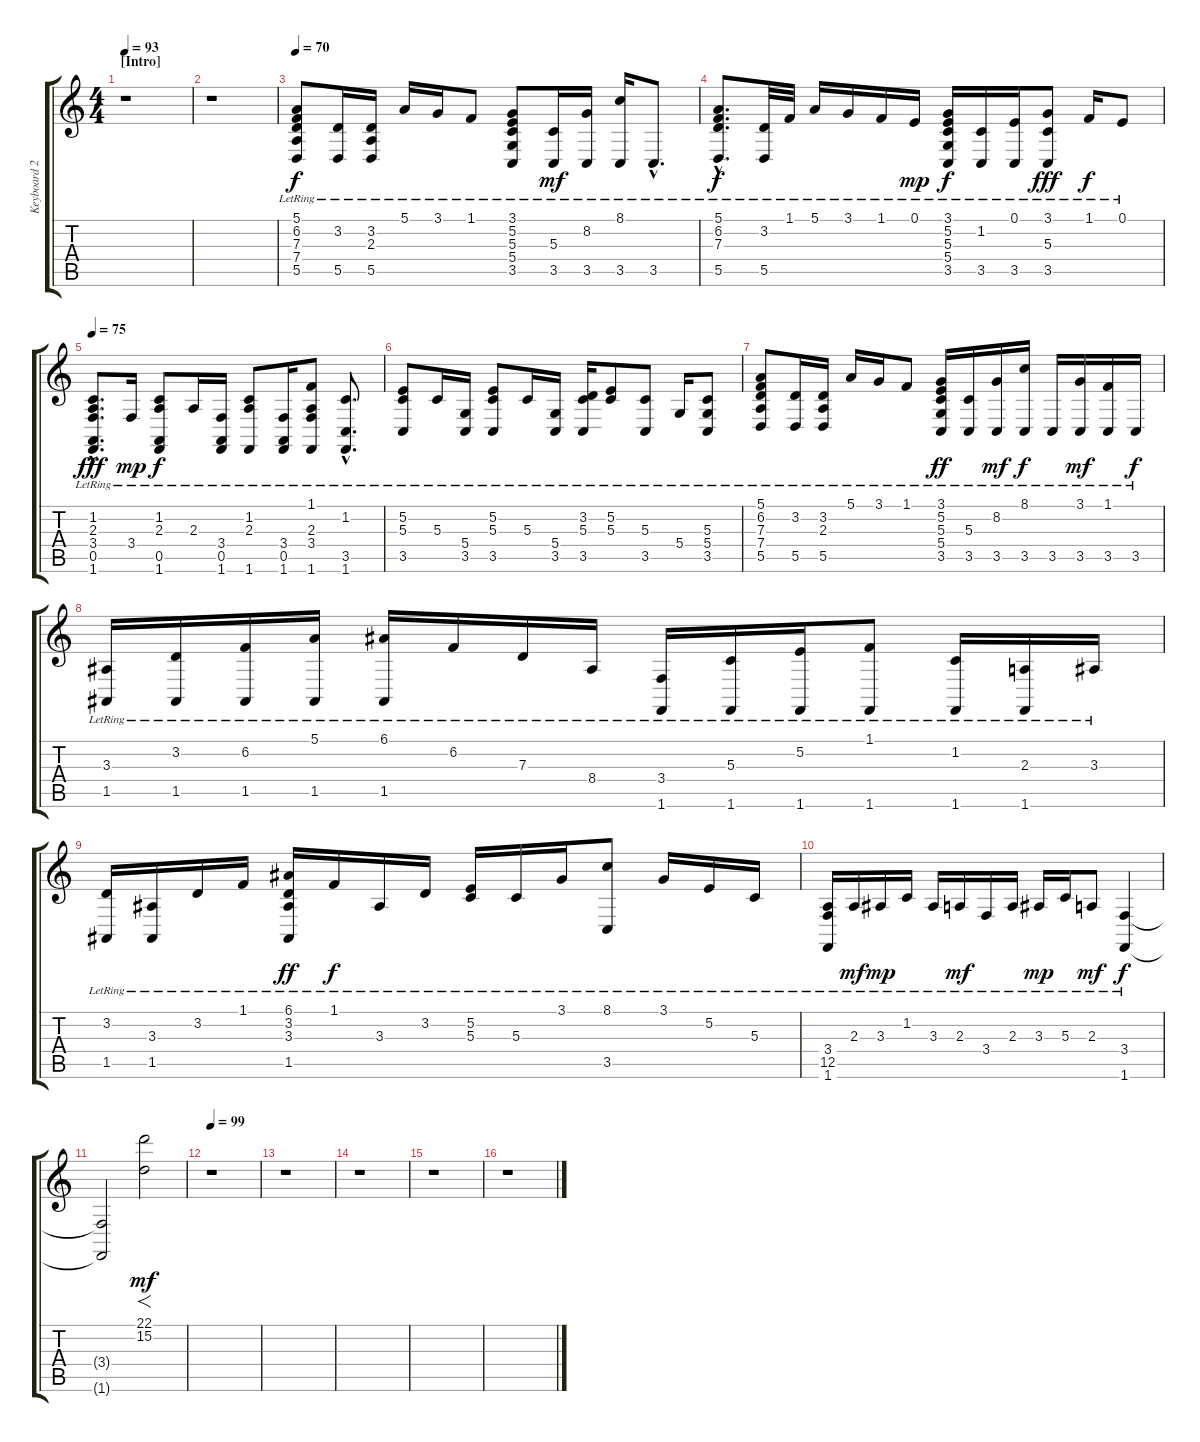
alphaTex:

\track ("Keyboard 2" "Keyboard 2") {instrument brasssection}
\staff {score tabs}
\tuning (E4 B3 G3 D3 A2 E2) {hide}
\ts (4 4)
\section ("" "[Intro]")
\tempo 93
\clef g2
\ks c
r.1{dy f instrument brasssection} |
r.1 |
\tempo 70
(5.1{lr} 6.2{lr} 7.3{lr} 7.4{lr} 5.5{lr}).8{volume 11 instrument brightacousticpiano} (3.2{lr} 5.5{lr}).16 (3.2{lr} 2.3{lr} 5.5{lr}).16 5.1{lr}.16 3.1{lr}.16 1.1{lr}.8 (3.1{lr} 5.2{lr} 5.3{lr} 5.4{lr} 3.5{lr}).8 (5.3{lr} 3.5{lr}).16{dy mf} (8.2{lr} 3.5{lr}).16 (8.1{lr} 3.5{lr}).16 3.5{hac lr}.8{d} |
(5.1{hac lr} 6.2{hac lr} 7.3{hac lr} 5.5{hac lr}).8{d dy f} (3.2{lr} 5.5{lr}).32 1.1{lr}.32 5.1{lr}.16 3.1{lr}.16 1.1{lr}.16 0.1{lr}.16{dy mp} (3.1{lr} 5.2{lr} 5.3{lr} 5.4{lr} 3.5{lr}).16{dy f} (1.2{lr} 3.5{lr}).16 (0.1{lr} 3.5{lr}).16 (3.1{lr} 5.3{lr} 3.5{lr}).8{dy fff} 1.1{lr}.16{dy f} 0.1{lr}.8 |
\tempo 75
(1.2{hac lr} 2.3{hac lr} 3.4{hac lr} 0.5{hac lr} 1.6{hac lr}).8{d dy fff} 3.4{lr}.16{dy mp} (1.2{lr} 2.3{lr} 0.5{lr} 1.6{lr}).8{dy f} 2.3{lr}.16 (3.4{lr} 0.5{lr} 1.6{lr}).16 (1.2{lr} 2.3{lr} 1.6{lr}).8 (3.4{lr} 0.5{lr} 1.6{lr}).16 (1.1{lr} 2.3{lr} 3.4{lr} 1.6{lr}).8 (1.2{hac lr} 3.5{hac lr} 1.6{hac lr}).8{d} |
(5.2{lr} 5.3{lr} 3.5{lr}).8 5.3{lr}.16 (5.4{lr} 3.5{lr}).16 (5.2{lr} 5.3{lr} 3.5{lr}).8 5.3{lr}.16 (5.4{lr} 3.5{lr}).16 (3.2{lr} 5.3{lr} 3.5{lr}).16 (5.2{lr} 5.3{lr}).8 (5.3{lr} 3.5{lr}).8 5.4{lr}.16 (5.3{lr} 5.4{lr} 3.5{lr}).8 |
(5.1{lr} 6.2{lr} 7.3{lr} 7.4{lr} 5.5{lr}).8 (3.2{lr} 5.5{lr}).16 (3.2{lr} 2.3{lr} 5.5{lr}).16 5.1{lr}.16 3.1{lr}.16 1.1{lr}.8 (3.1{lr} 5.2{lr} 5.3{lr} 5.4{lr} 3.5{lr}).16{dy ff} (5.3{lr} 3.5{lr}).16 (8.2{lr} 3.5{lr}).16{dy mf} (8.1{lr} 3.5{lr}).16{dy f} 3.5{lr}.16 (3.1{lr} 3.5{lr}).16{dy mf} (1.1{lr} 3.5{lr}).16 3.5{lr}.16{dy f} |
(3.3{lr} 1.5{lr}).16 (3.2{lr} 1.5{lr}).16 (6.2{lr} 1.5{lr}).16 (5.1{lr} 1.5{lr}).16 (6.1{lr} 1.5{lr}).16 6.2{lr}.16 7.3{lr}.16 8.4{lr}.16 (3.4{lr} 1.6{lr}).16 (5.3{lr} 1.6{lr}).16 (5.2{lr} 1.6{lr}).16 (1.1{lr} 1.6{lr}).8 (1.2{lr} 1.6{lr}).16 (2.3{lr} 1.6{lr}).16 3.3{lr}.16 |
(3.2{lr} 1.5{lr}).16 (3.3{lr} 1.5{lr}).16 3.2{lr}.16 1.1{lr}.16 (6.1{lr} 3.2{lr} 3.3{lr} 1.5{lr}).16{dy ff} 1.1{lr}.16{dy f} 3.3{lr}.16 3.2{lr}.16 (5.2{lr} 5.3{lr}).16 5.3{lr}.16 3.1{lr}.16 (8.1{lr} 3.5{lr}).8 3.1{lr}.16 5.2{lr}.16 5.3{lr}.16 |
(3.4{lr} 12.5{lr} 1.6{lr}).16 2.3{lr}.16{dy mf} 3.3{lr}.16{dy mp} 1.2{lr}.16 3.3{lr}.16 2.3{lr}.16{dy mf} 3.4{lr}.16 2.3{lr}.16 3.3{lr}.16{dy mp} 5.3{lr}.16 2.3{lr}.8{dy mf} (3.4{lr} 1.6{lr}).4{dy f} |
(3.4{t} 1.6{t}).2 (22.1 15.2).2{f dy mf instrument fx7echoes} |
\section ("" "")
\tempo 99
r.1 |
r.1 |
r.1 |
r.1 |
r.1
